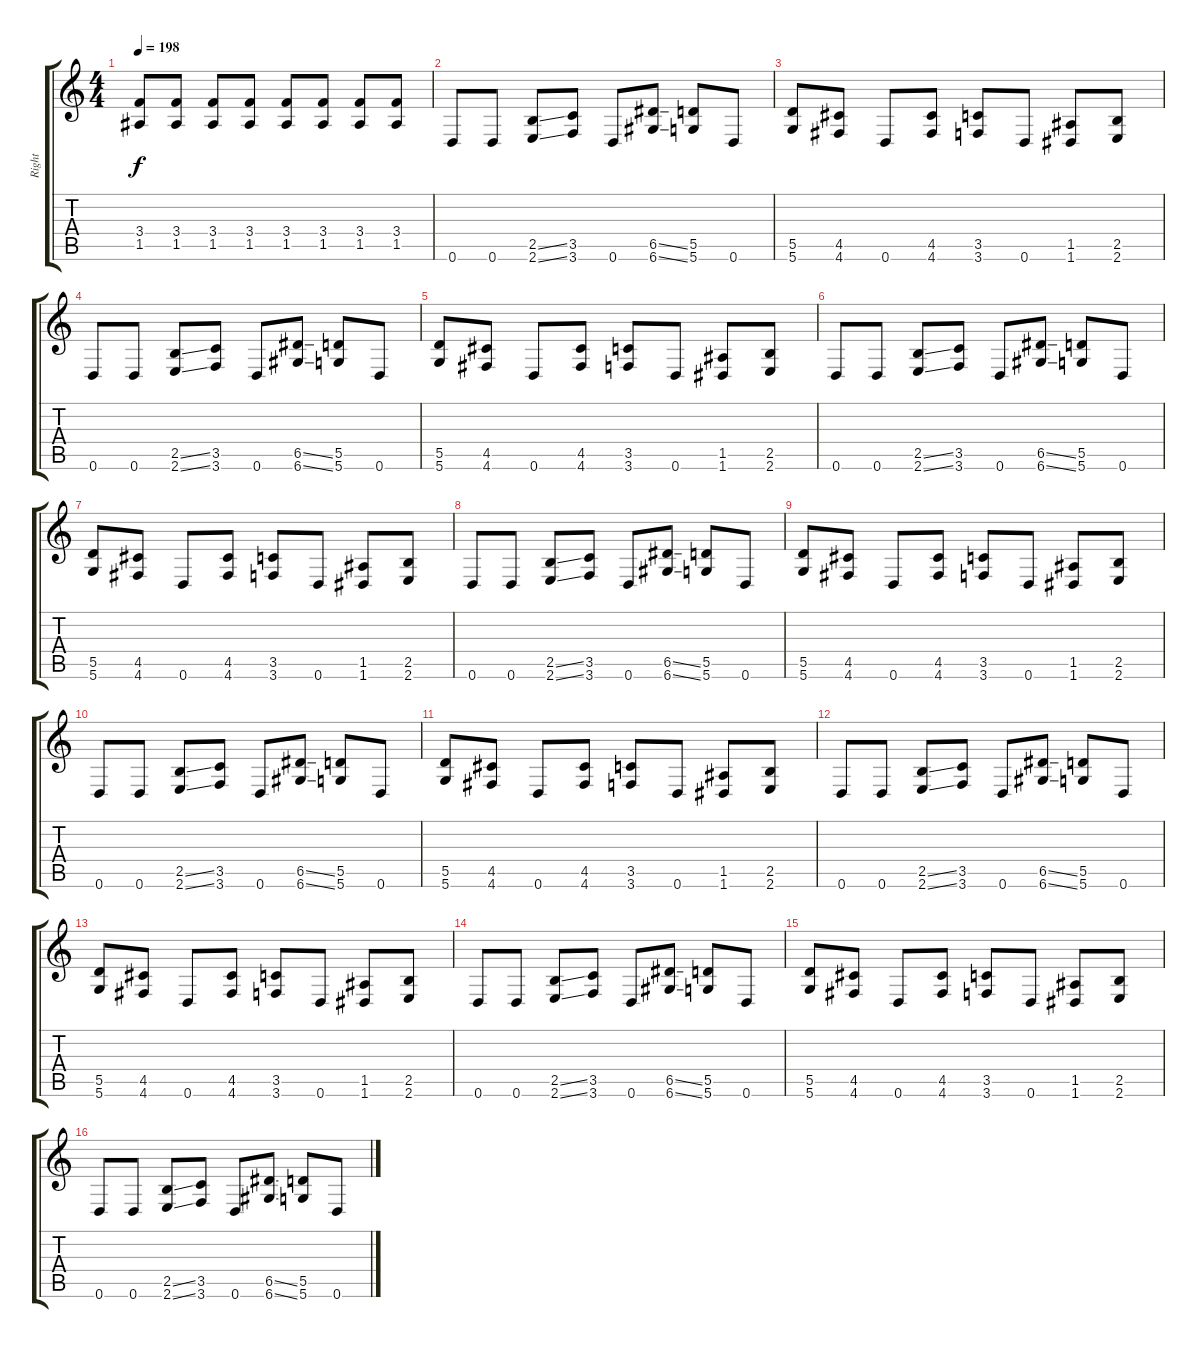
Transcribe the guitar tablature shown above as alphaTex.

\track ("Right" "Right") {instrument distortionguitar}
\staff {score tabs}
\tuning (E4 B3 G3 D3 A2 D2) {hide}
\ts (4 4)
\tempo 198
\clef g2
\ks c
(3.4{t} 1.5{t}).8{dy f} (3.4 1.5).8 (3.4 1.5).8 (3.4 1.5).8 (3.4 1.5).8 (3.4 1.5).8 (3.4 1.5).8 (3.4 1.5).8 |
0.6.8 0.6.8 (2.5{ss} 2.6{ss}).8 (3.5 3.6).8 0.6.8 (6.5{ss} 6.6{ss}).8 (5.5 5.6).8 0.6.8 |
(5.5 5.6).8 (4.5 4.6).8 0.6.8 (4.5 4.6).8 (3.5 3.6).8 0.6.8 (1.5 1.6).8 (2.5 2.6).8 |
0.6.8 0.6.8 (2.5{ss} 2.6{ss}).8 (3.5 3.6).8 0.6.8 (6.5{ss} 6.6{ss}).8 (5.5 5.6).8 0.6.8 |
(5.5 5.6).8 (4.5 4.6).8 0.6.8 (4.5 4.6).8 (3.5 3.6).8 0.6.8 (1.5 1.6).8 (2.5 2.6).8 |
0.6.8 0.6.8 (2.5{ss} 2.6{ss}).8 (3.5 3.6).8 0.6.8 (6.5{ss} 6.6{ss}).8 (5.5 5.6).8 0.6.8 |
(5.5 5.6).8 (4.5 4.6).8 0.6.8 (4.5 4.6).8 (3.5 3.6).8 0.6.8 (1.5 1.6).8 (2.5 2.6).8 |
0.6.8 0.6.8 (2.5{ss} 2.6{ss}).8 (3.5 3.6).8 0.6.8 (6.5{ss} 6.6{ss}).8 (5.5 5.6).8 0.6.8 |
(5.5 5.6).8 (4.5 4.6).8 0.6.8 (4.5 4.6).8 (3.5 3.6).8 0.6.8 (1.5 1.6).8 (2.5 2.6).8 |
0.6.8 0.6.8 (2.5{ss} 2.6{ss}).8 (3.5 3.6).8 0.6.8 (6.5{ss} 6.6{ss}).8 (5.5 5.6).8 0.6.8 |
(5.5 5.6).8 (4.5 4.6).8 0.6.8 (4.5 4.6).8 (3.5 3.6).8 0.6.8 (1.5 1.6).8 (2.5 2.6).8 |
0.6.8 0.6.8 (2.5{ss} 2.6{ss}).8 (3.5 3.6).8 0.6.8 (6.5{ss} 6.6{ss}).8 (5.5 5.6).8 0.6.8 |
(5.5 5.6).8 (4.5 4.6).8 0.6.8 (4.5 4.6).8 (3.5 3.6).8 0.6.8 (1.5 1.6).8 (2.5 2.6).8 |
0.6.8 0.6.8 (2.5{ss} 2.6{ss}).8 (3.5 3.6).8 0.6.8 (6.5{ss} 6.6{ss}).8 (5.5 5.6).8 0.6.8 |
(5.5 5.6).8 (4.5 4.6).8 0.6.8 (4.5 4.6).8 (3.5 3.6).8 0.6.8 (1.5 1.6).8 (2.5 2.6).8 |
0.6.8 0.6.8 (2.5{ss} 2.6{ss}).8 (3.5 3.6).8 0.6.8 (6.5{ss} 6.6{ss}).8 (5.5 5.6).8 0.6.8
